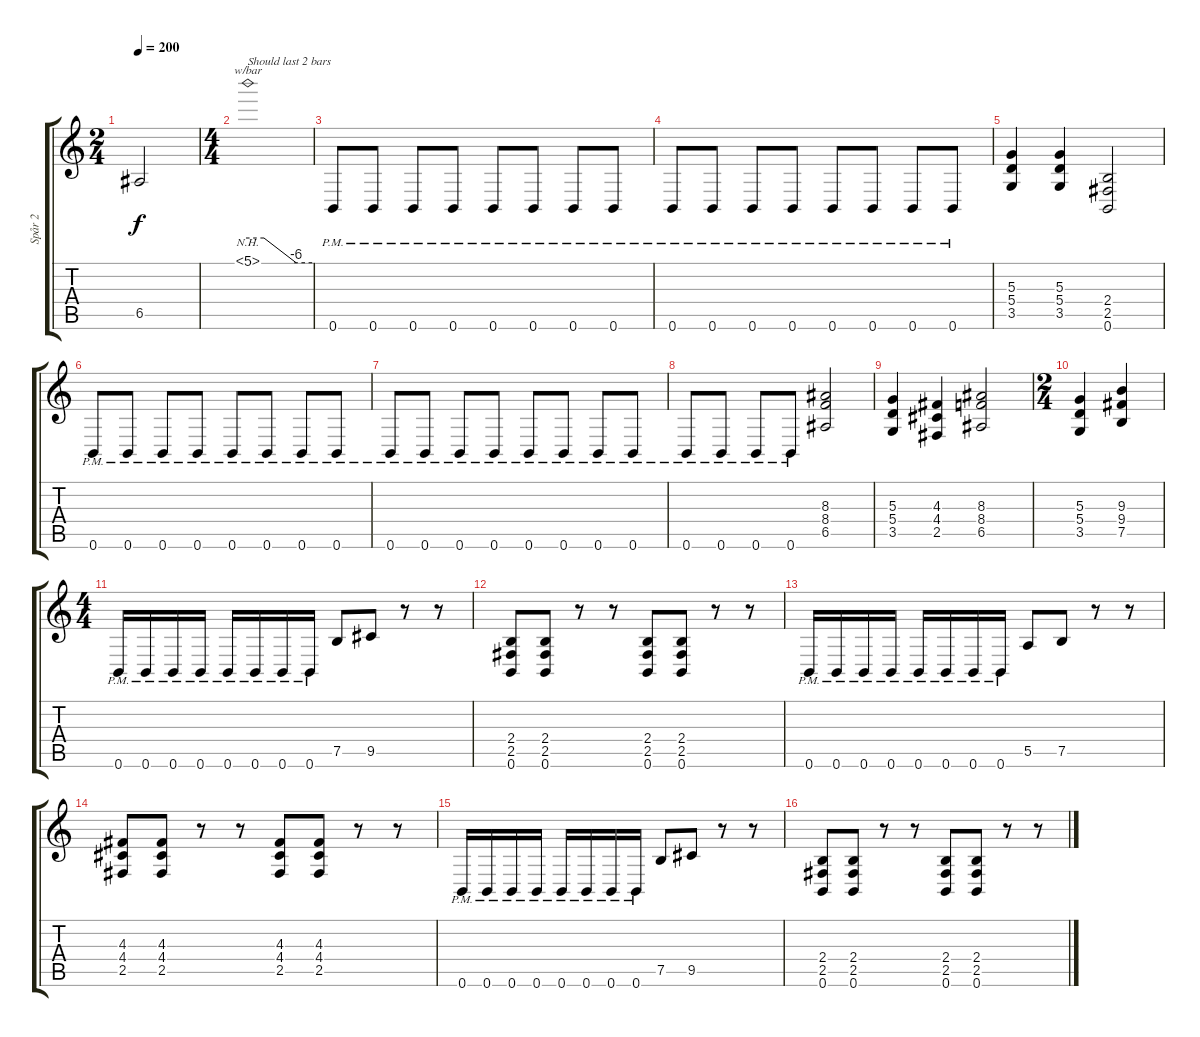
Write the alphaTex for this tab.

\track ("Spår 2" "Spår 2") {instrument distortionguitar}
\staff {score tabs}
\tuning (B3 Gb3 D3 A2 E2 B1) {hide}
\ts (2 4)
\tempo 200
\clef g2
\ks c
6.5.2{dy f} |
\ts (4 4)
5.1{nh}.1{tbe (custom default 0 0 15 0 45 -24 60 -24) txt "Should last 2 bars"} |
0.6{pm}.8 0.6{pm}.8 0.6{pm}.8 0.6{pm}.8 0.6{pm}.8 0.6{pm}.8 0.6{pm}.8 0.6{pm}.8 |
0.6{pm}.8 0.6{pm}.8 0.6{pm}.8 0.6{pm}.8 0.6{pm}.8 0.6{pm}.8 0.6{pm}.8 0.6{pm}.8 |
(5.3 5.4 3.5).4 (5.3 5.4 3.5).4 (2.4 2.5 0.6).2 |
0.6{pm}.8 0.6{pm}.8 0.6{pm}.8 0.6{pm}.8 0.6{pm}.8 0.6{pm}.8 0.6{pm}.8 0.6{pm}.8 |
0.6{pm}.8 0.6{pm}.8 0.6{pm}.8 0.6{pm}.8 0.6{pm}.8 0.6{pm}.8 0.6{pm}.8 0.6{pm}.8 |
0.6{pm}.8 0.6{pm}.8 0.6{pm}.8 0.6{pm}.8 (8.3 8.4 6.5).2 |
(5.3 5.4 3.5).4 (4.3 4.4 2.5).4 (8.3 8.4 6.5).2 |
\ts (2 4)
(5.3 5.4 3.5).4 (9.3 9.4 7.5).4 |
\ts (4 4)
0.6{pm}.16 0.6{pm}.16 0.6{pm}.16 0.6{pm}.16 0.6{pm}.16 0.6{pm}.16 0.6{pm}.16 0.6{pm}.16 7.5.8 9.5.8 r.8 r.8 |
(2.4 2.5 0.6).8 (2.4 2.5 0.6).8 r.8 r.8 (2.4 2.5 0.6).8 (2.4 2.5 0.6).8 r.8 r.8 |
0.6{pm}.16 0.6{pm}.16 0.6{pm}.16 0.6{pm}.16 0.6{pm}.16 0.6{pm}.16 0.6{pm}.16 0.6{pm}.16 5.5.8 7.5.8 r.8 r.8 |
(4.3 4.4 2.5).8 (4.3 4.4 2.5).8 r.8 r.8 (4.3 4.4 2.5).8 (4.3 4.4 2.5).8 r.8 r.8 |
0.6{pm}.16 0.6{pm}.16 0.6{pm}.16 0.6{pm}.16 0.6{pm}.16 0.6{pm}.16 0.6{pm}.16 0.6{pm}.16 7.5.8 9.5.8 r.8 r.8 |
(2.4 2.5 0.6).8 (2.4 2.5 0.6).8 r.8 r.8 (2.4 2.5 0.6).8 (2.4 2.5 0.6).8 r.8 r.8
